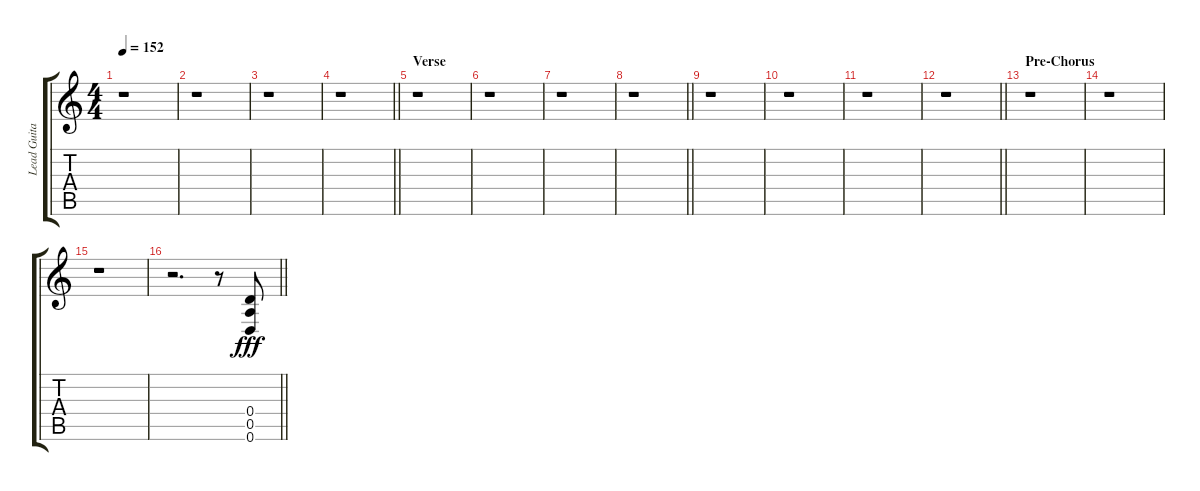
\track ("Lead Guitar" "Lead Guita") {instrument distortionguitar}
\staff {score tabs}
\tuning (E4 B3 G3 D3 A2 D2) {hide}
\ts (4 4)
\tempo 152
\clef g2
\ks c
r.1{dy fff} |
r.1 |
r.1 |
\barLineRight lightlight
r.1 |
\section ("" "Verse")
r.1 |
r.1 |
r.1 |
\barLineRight lightlight
r.1 |
r.1 |
r.1 |
r.1 |
\barLineRight lightlight
r.1 |
\section ("" "Pre-Chorus")
r.1 |
r.1 |
r.1 |
\barLineRight lightlight
r.2{d} r.8 (0.4 0.5 0.6).8
